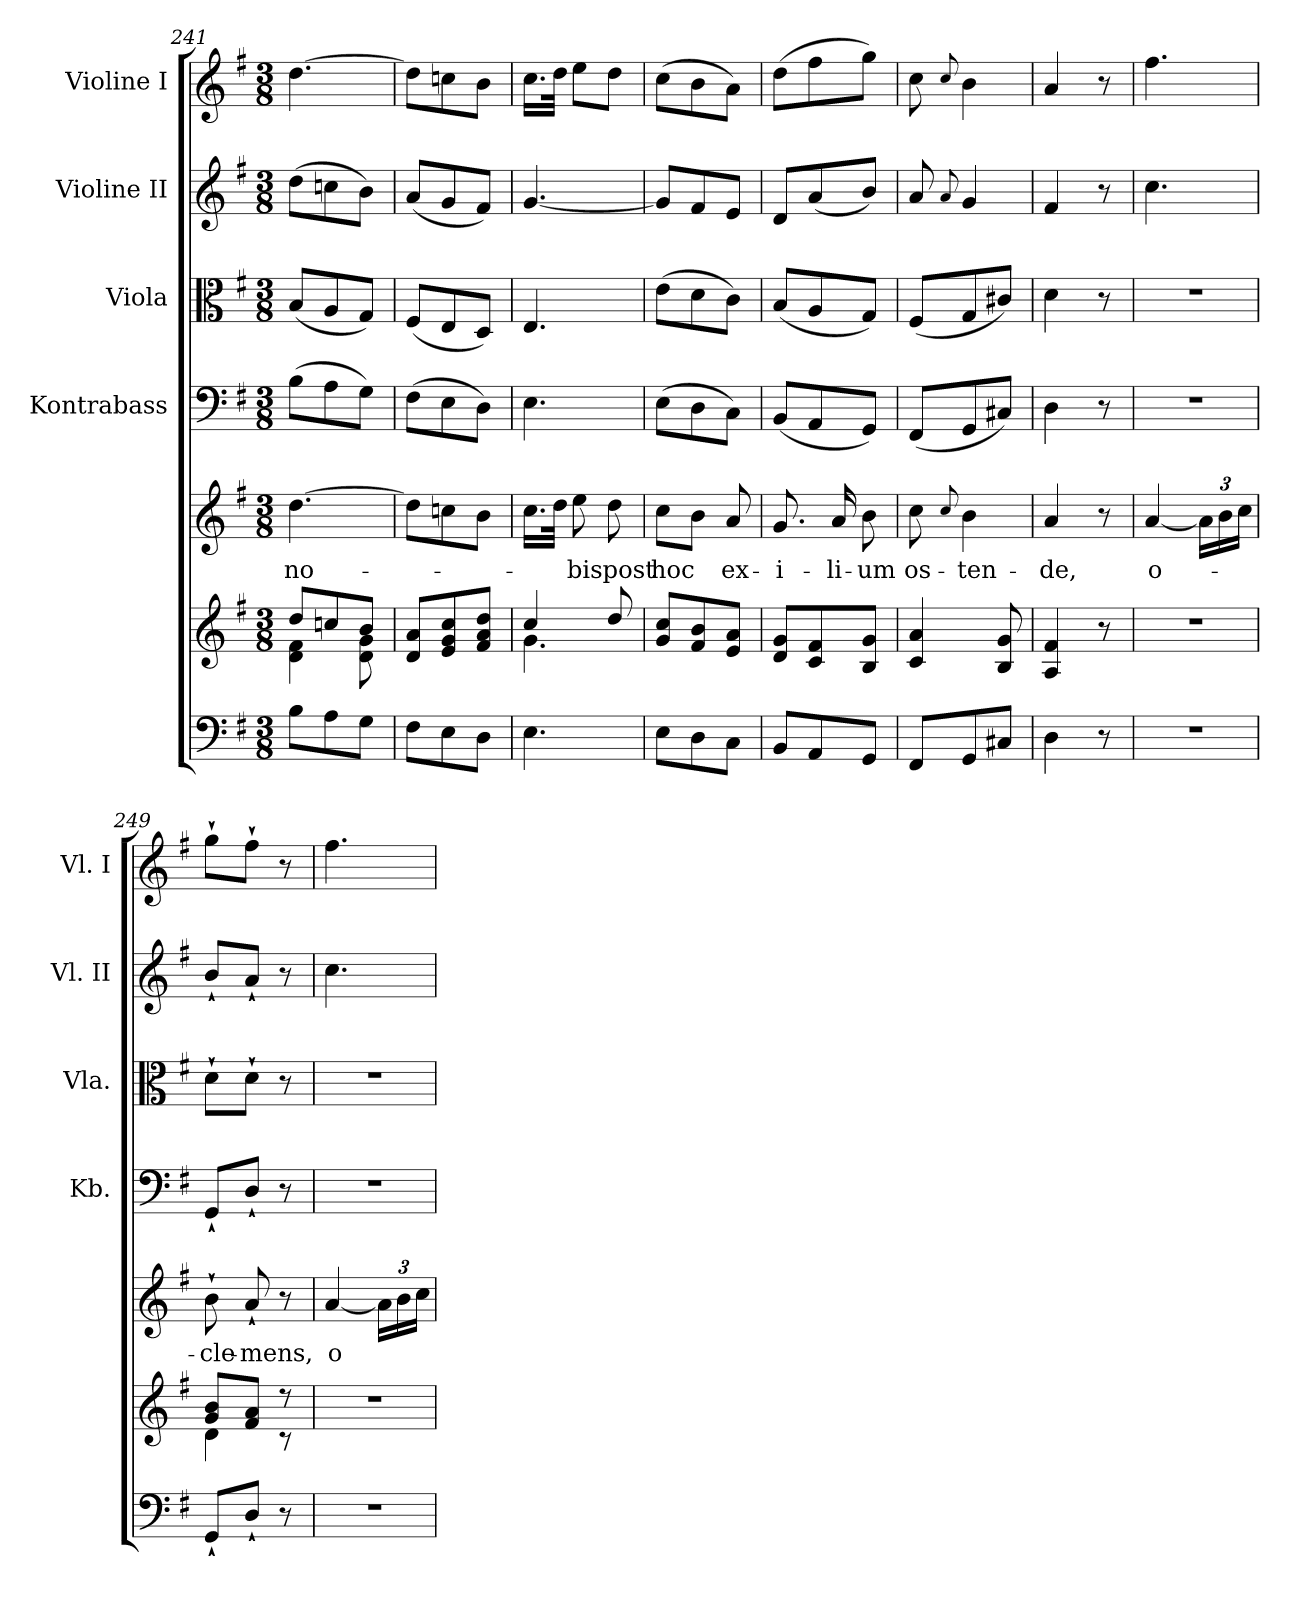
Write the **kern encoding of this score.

**kern	**kern	**kern	**text	**kern	**kern	**kern	**kern
*part6	*part6	*part5	*part5	*part4	*part3	*part2	*part1
*staff7	*staff6	*staff5	*staff5	*staff4	*staff3	*staff2	*staff1
*	*	*	*	*I"Kontrabass	*I"Viola	*I"Violine II	*I"Violine I
*	*	*	*	*I'Kb.	*I'Vla.	*I'Vl. II	*I'Vl. I
*clefF4	*clefG2	*clefG2	*	*clefF4	*clefC3	*clefG2	*clefG2
*	*	*	*	*ITrd7c12	*	*	*
*k[f#]	*k[f#]	*k[f#]	*	*k[f#]	*k[f#]	*k[f#]	*k[f#]
*G:	*G:	*G:	*	*G:	*G:	*G:	*G:
*M3/8	*M3/8	*M3/8	*	*M3/8	*M3/8	*M3/8	*M3/8
=241	=241	=241	=241	=241	=241	=241	=241
*	*^	*	*	*	*	*	*
!	!	!	!	!LO:LY:b	!	!	!	!
8B\L	8dd/L	4d\ 4f#\	[4.dd\	no-	(>8BB\L	(<8B/L	(>8dd\L	[4.dd\
8A\	8ccn/	.	.	.	8AA\	8A/	8ccn\	.
8G\J	8b/J	8d\ 8g\	.	.	8GG\J)	8G/J)	8b\J)	.
*	*v	*v	*	*	*	*	*	*
=242	=242	=242	=242	=242	=242	=242	=242
8F#\L	8d/ 8a/L	8dd\L]	.	(>8FF#\L	(<8F#/L	(<8a/L	8dd\L]
8E\	8e/ 8g/ 8cc/	8ccn\	.	8EE\	8E/	8g/	8ccn\
8D\J	8f#/ 8a/ 8dd/J	8b\J	.	8DD\J)	8D/J)	8f#/J)	8b\J
=243	=243	=243	=243	=243	=243	=243	=243
*	*^	*	*	*	*	*	*
4.E\	4cc/	4.g\	16.cc\LL	.	4.EE\	4.E/	[4.g/	16.cc\LL
.	.	.	32dd\JJk	.	.	.	.	32dd\JJk
!	!	!	!	!LO:LY:b	!	!	!	!
.	.	.	8ee\	-bis	.	.	.	8ee\L
!	!	!	!	!LO:LY:b	!	!	!	!
.	8dd/	.	8dd\	post	.	.	.	8dd\J
*	*v	*v	*	*	*	*	*	*
=244	=244	=244	=244	=244	=244	=244	=244
!	!	!	!LO:LY:b	!	!	!	!
8E\L	8g/ 8cc/L	8cc\L	hoc	(>8EE\L	(>8e\L	8g/L]	(>8cc\L
8D\	8f#/ 8b/	8b\J	.	8DD\	8d\	8f#/	8b\
!	!	!	!LO:LY:b	!	!	!	!
8C\J	8e/ 8a/J	8a/	ex-	8CC\J)	8c\J)	8e/J	8a\J)
=245	=245	=245	=245	=245	=245	=245	=245
!	!	!	!LO:LY:b	!	!	!	!
8BB/L	8d/ 8g/L	8.g/	-i-	(<8BBB/L	(<8B/L	8d/L	(>8dd\L
8AA/	8c/ 8f#/	.	.	8AAA/	8A/	(<8a/	8ff#\
!	!	!	!LO:LY:b	!	!	!	!
.	.	16a/	-li-	.	.	.	.
!	!	!	!LO:LY:b	!	!	!	!
8GG/J	8B/ 8g/J	8b\	-um	8GGG/J)	8G/J)	8b/J)	8gg\J)
!!LO:PB:g=z
=246	=246	=246	=246	=246	=246	=246	=246
!	!	!	!LO:LY:b	!	!	!	!
8FF#/L	4c/ 4a/	8cc\	os-	(<8FFF#/L	(<8F#/L	8a/	8cc\
.	.	8qqcc/	.	.	.	8qqa/	8qqcc/
!	!	!	!LO:LY:b	!	!	!	!
8GG/	.	4b\	-ten-	8GGG/	8G/	4g/	4b\
8C#X/J	8B/ 8g/	.	.	8CC#X/J)	8c#X/J)	.	.
=247	=247	=247	=247	=247	=247	=247	=247
!	!	!	!LO:LY:b	!	!	!	!
4D\	4A/ 4f#/	4a/	-de,	4DD\	4d\	4f#/	4a/
8r	8r	8r	.	8r	8r	8r	8r
=248	=248	=248	=248	=248	=248	=248	=248
!	!	!	!LO:LY:b	!	!	!	!
4.r	4.r	[4a/	o-	4.r	4.r	4.cc\	4.ff#\
.	.	24a\LL]	.	.	.	.	.
.	.	24b\	.	.	.	.	.
.	.	24cc\JJ	.	.	.	.	.
=249	=249	=249	=249	=249	=249	=249	=249
*	*^	*	*	*	*	*	*
!	!	!	!	!LO:LY:b	!	!	!	!
8GG`</L	8g/ 8b/L	4d\	8b`>\	-cle-	8GGG`</L	8d`>\L	8b`</L	8gg`>\L
!	!	!	!	!LO:LY:b	!	!	!	!
8D`</J	8f#/ 8a/J	.	8a`</	-mens,	8DD`</J	8d`>\J	8a`</J	8ff#`>\J
8r	8r	8r	8r	.	8r	8r	8r	8r
=250	=250	=250	=250	=250	=250	=250	=250	=250
!	!	!	!	!LO:LY:b	!	!	!	!
*	*v	*v	*	*	*	*	*	*
4.r	4.r	[4a/	o	4.r	4.r	4.cc\	4.ff#\
.	.	24a\LL]	.	.	.	.	.
.	.	24b\	.	.	.	.	.
.	.	24cc\JJ	.	.	.	.	.
=	=	=	=	=	=	=	=
*-	*-	*-	*-	*-	*-	*-	*-
